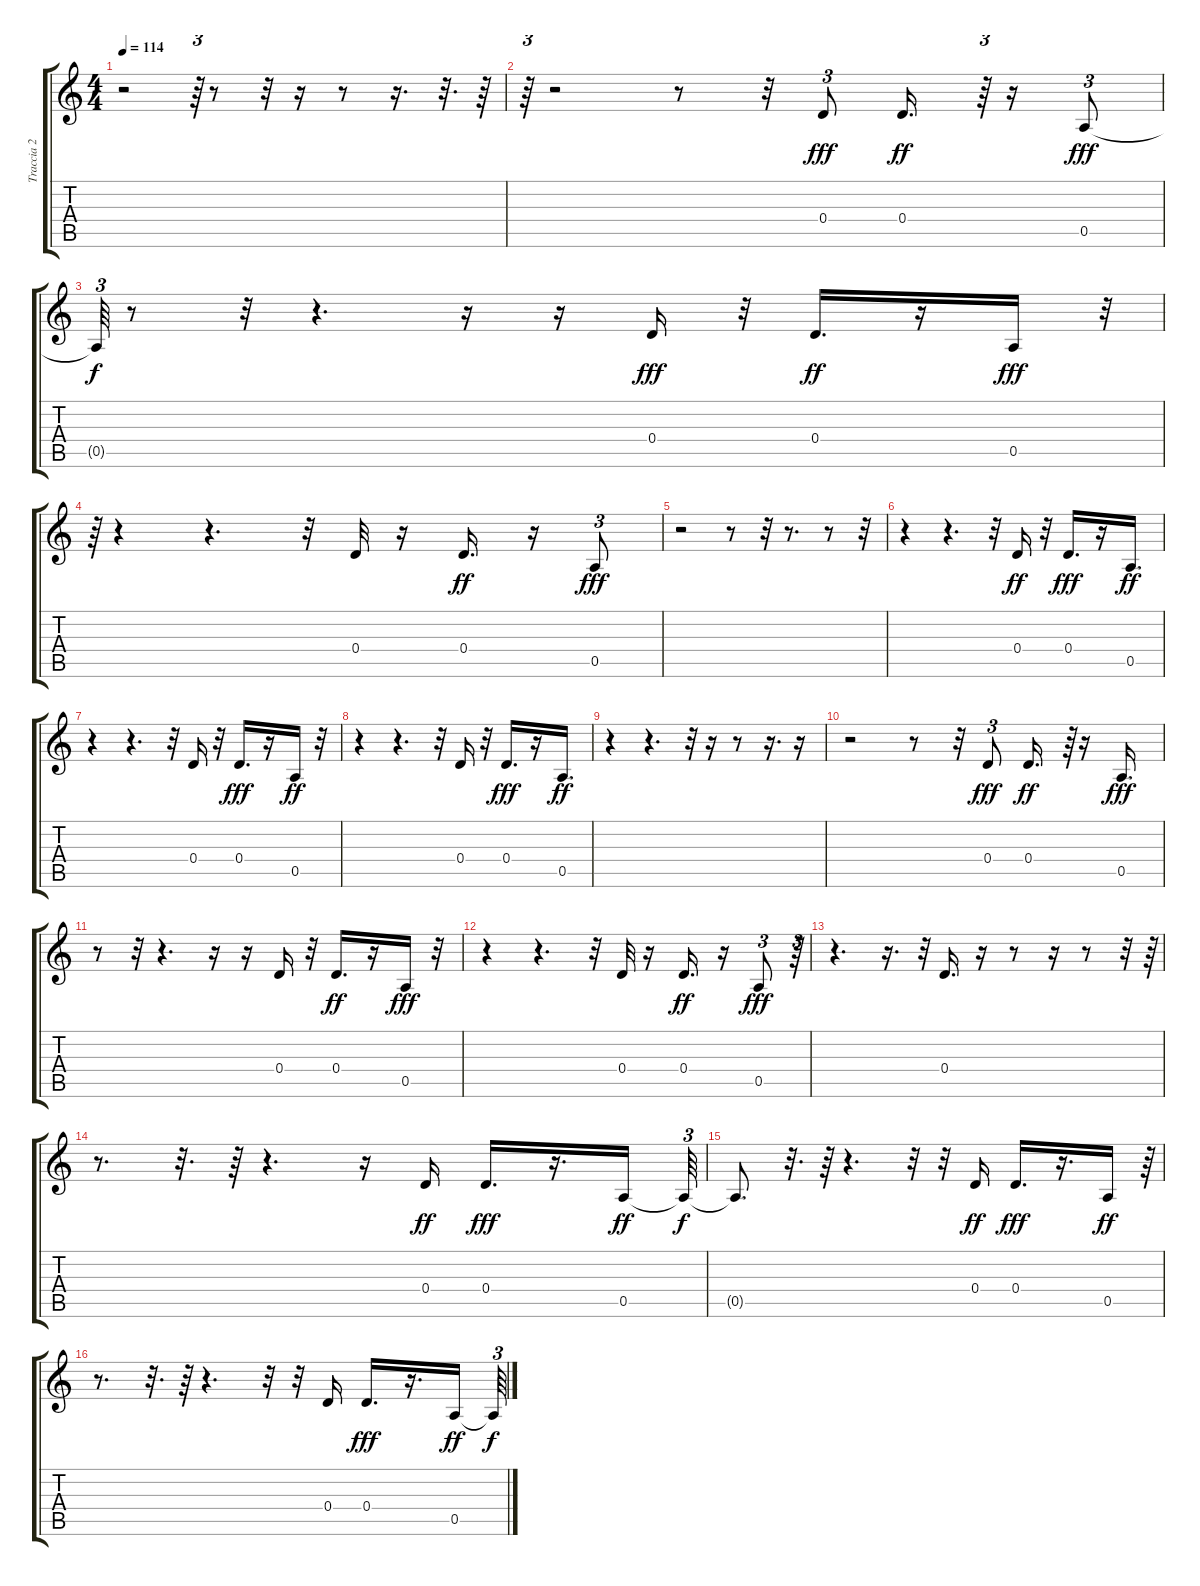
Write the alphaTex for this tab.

\track ("Traccia 2" "Traccia 2") {instrument fretlessbass}
\staff {score tabs}
\tuning (E4 B3 G3 D3 A2 E2) {hide}
\ts (4 4)
\tempo 114
\clef g2
\ks c
r.2{dy f} r.64{tu (3 2)} r.8 r.32 r.16 r.8 r.16{d} r.32{d} r.64 |
r.64{tu (3 2)} r.2 r.8 r.32 0.4.8{tu (3 2) dy fff} 0.4.16{d dy ff} r.64{tu (3 2)} r.16 0.5.8{tu (3 2) dy fff} |
0.5{t}.64{tu (3 2) dy f} r.8 r.32 r.4{d} r.16 r.16 0.4.16{dy fff} r.32 0.4.16{d dy ff} r.16 0.5.16{dy fff} r.32{tu (3 2)} |
r.64{tu (3 2)} r.4 r.4{d} r.32 0.4.32 r.16 0.4.16{d dy ff} r.16 0.5.8{tu (3 2) dy fff} |
r.2 r.8 r.32 r.8{d} r.8 r.32 |
r.4 r.4{d} r.32 0.4.16{dy ff} r.32 0.4.16{d dy fff} r.16 0.5.16{d dy ff} |
r.4 r.4{d} r.32 0.4.16 r.32 0.4.16{d dy fff} r.16 0.5.16{dy ff} r.32 |
r.4 r.4{d} r.32 0.4.16 r.32 0.4.16{d dy fff} r.16 0.5.16{d dy ff} |
r.4 r.4{d} r.32 r.16 r.8 r.16{d} r.16 |
r.2 r.8 r.32 0.4.8{tu (3 2) dy fff} 0.4.16{d dy ff} r.64{tu (3 2)} r.16 0.5.16{d dy fff} |
r.8 r.32 r.4{d} r.16 r.16 0.4.16 r.32 0.4.16{d dy ff} r.16 0.5.16{dy fff} r.32 |
r.4 r.4{d} r.32 0.4.32 r.16 0.4.16{d dy ff} r.16 0.5.8{tu (3 2) dy fff} r.64{tu (3 2)} |
r.4{d} r.16{d} r.32{tu (3 2)} 0.4.16{d} r.16 r.8 r.16 r.8 r.32 r.64{tu (3 2)} |
r.8{d} r.32{d} r.64 r.4{d} r.16 0.4.16{dy ff} 0.4.16{d dy fff} r.16{d} 0.5.16{dy ff} 0.5{t}.64{tu (3 2) dy f} |
0.5{t}.8{d} r.32{d} r.64 r.4{d} r.32 r.32 0.4.16{dy ff} 0.4.16{d dy fff} r.16{d} 0.5.16{dy ff} r.64{tu (3 2)} |
r.8{d} r.32{d} r.64 r.4{d} r.32 r.32 0.4.16 0.4.16{d dy fff} r.16{d} 0.5.16{dy ff} 0.5{t}.64{tu (3 2) dy f}
